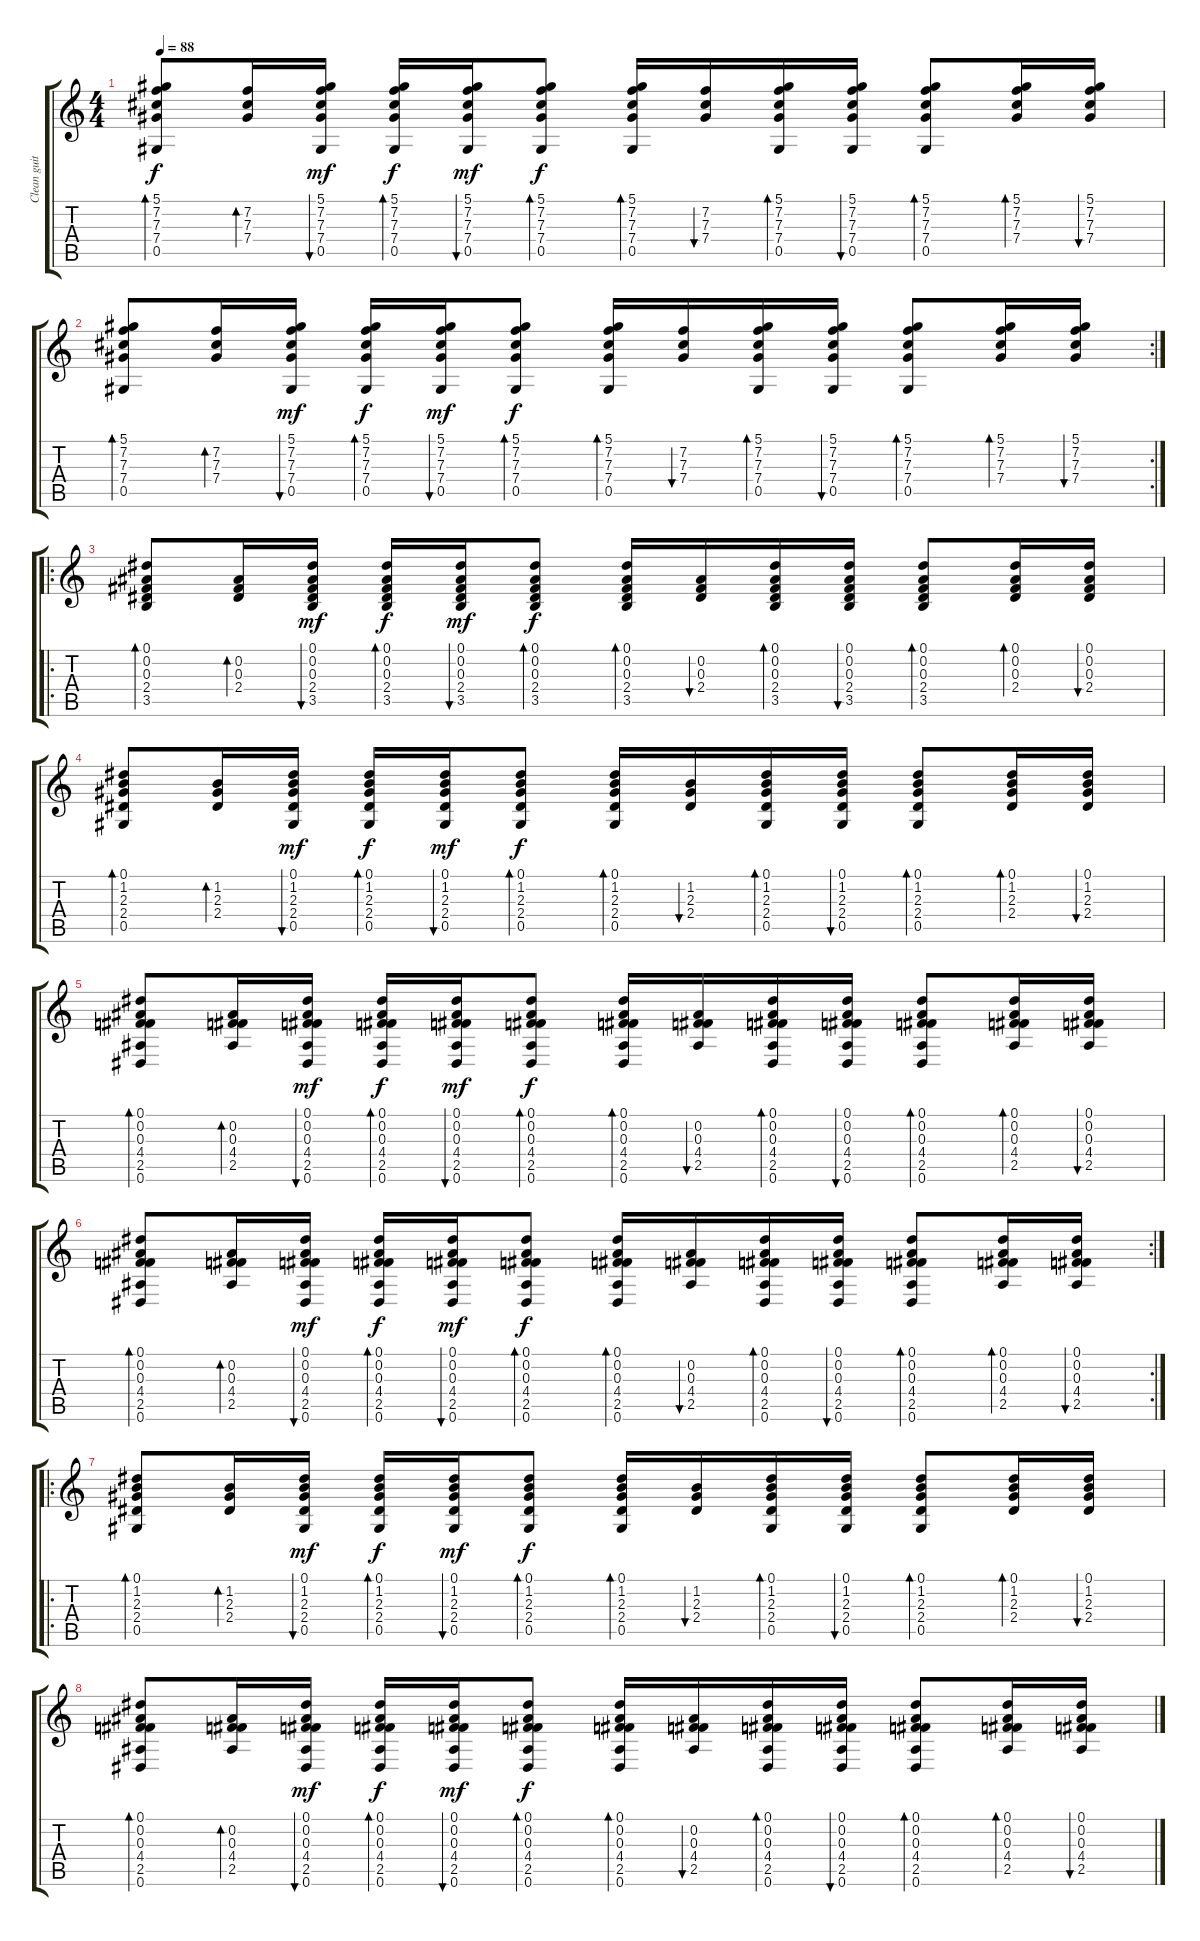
\track ("Clean guitar 1" "Clean guit") {instrument acousticguitarsteel}
\staff {score tabs}
\tuning (Eb4 Bb3 Gb3 Db3 Ab2 Eb2) {hide}
\ts (4 4)
\tempo 88
\clef g2
\ks c
(5.1 7.2 7.3 7.4 0.5).8{bd 120 dy f} (7.2 7.3 7.4).16{bd 60} (5.1 7.2 7.3 7.4 0.5).16{bu 60 dy mf} (5.1 7.2 7.3 7.4 0.5).16{bd 60 dy f} (5.1 7.2 7.3 7.4 0.5).16{bu 60 dy mf} (5.1 7.2 7.3 7.4 0.5).8{bd 60 dy f} (5.1 7.2 7.3 7.4 0.5).16{bd 60} (7.2 7.3 7.4).16{bu 60} (5.1 7.2 7.3 7.4 0.5).16{bd 60} (5.1 7.2 7.3 7.4 0.5).16{bu 60} (5.1 7.2 7.3 7.4 0.5).8{bd 60} (5.1 7.2 7.3 7.4).16{bd 60} (5.1 7.2 7.3 7.4).16{bu 60} |
\rc 2
(5.1 7.2 7.3 7.4 0.5).8{bd 120} (7.2 7.3 7.4).16{bd 60} (5.1 7.2 7.3 7.4 0.5).16{bu 60 dy mf} (5.1 7.2 7.3 7.4 0.5).16{bd 60 dy f} (5.1 7.2 7.3 7.4 0.5).16{bu 60 dy mf} (5.1 7.2 7.3 7.4 0.5).8{bd 60 dy f} (5.1 7.2 7.3 7.4 0.5).16{bd 60} (7.2 7.3 7.4).16{bu 60} (5.1 7.2 7.3 7.4 0.5).16{bd 60} (5.1 7.2 7.3 7.4 0.5).16{bu 60} (5.1 7.2 7.3 7.4 0.5).8{bd 60} (5.1 7.2 7.3 7.4).16{bd 60} (5.1 7.2 7.3 7.4).16{bu 60} |
\ro
(0.1 0.2 0.3 2.4 3.5).8{bd 120} (0.2 0.3 2.4).16{bd 60} (0.1 0.2 0.3 2.4 3.5).16{bu 60 dy mf} (0.1 0.2 0.3 2.4 3.5).16{bd 60 dy f} (0.1 0.2 0.3 2.4 3.5).16{bu 60 dy mf} (0.1 0.2 0.3 2.4 3.5).8{bd 60 dy f} (0.1 0.2 0.3 2.4 3.5).16{bd 60} (0.2 0.3 2.4).16{bu 60} (0.1 0.2 0.3 2.4 3.5).16{bd 60} (0.1 0.2 0.3 2.4 3.5).16{bu 60} (0.1 0.2 0.3 2.4 3.5).8{bd 60} (0.1 0.2 0.3 2.4).16{bd 60} (0.1 0.2 0.3 2.4).16{bu 60} |
(0.1 1.2 2.3 2.4 0.5).8{bd 120} (1.2 2.3 2.4).16{bd 60} (0.1 1.2 2.3 2.4 0.5).16{bu 60 dy mf} (0.1 1.2 2.3 2.4 0.5).16{bd 60 dy f} (0.1 1.2 2.3 2.4 0.5).16{bu 60 dy mf} (0.1 1.2 2.3 2.4 0.5).8{bd 60 dy f} (0.1 1.2 2.3 2.4 0.5).16{bd 60} (1.2 2.3 2.4).16{bu 60} (0.1 1.2 2.3 2.4 0.5).16{bd 60} (0.1 1.2 2.3 2.4 0.5).16{bu 60} (0.1 1.2 2.3 2.4 0.5).8{bd 60} (0.1 1.2 2.3 2.4).16{bd 60} (0.1 1.2 2.3 2.4).16{bu 60} |
(0.1 0.2 0.3 4.4 2.5 0.6).8{bd 120} (0.2 0.3 4.4 2.5).16{bd 60} (0.1 0.2 0.3 4.4 2.5 0.6).16{bu 60 dy mf} (0.1 0.2 0.3 4.4 2.5 0.6).16{bd 60 dy f} (0.1 0.2 0.3 4.4 2.5 0.6).16{bu 60 dy mf} (0.1 0.2 0.3 4.4 2.5 0.6).8{bd 60 dy f} (0.1 0.2 0.3 4.4 2.5 0.6).16{bd 60} (0.2 0.3 4.4 2.5).16{bu 60} (0.1 0.2 0.3 4.4 2.5 0.6).16{bd 60} (0.1 0.2 0.3 4.4 2.5 0.6).16{bu 60} (0.1 0.2 0.3 4.4 2.5 0.6).8{bd 60} (0.1 0.2 0.3 4.4 2.5).16{bd 60} (0.1 0.2 0.3 4.4 2.5).16{bu 60} |
\rc 2
(0.1 0.2 0.3 4.4 2.5 0.6).8{bd 120} (0.2 0.3 4.4 2.5).16{bd 60} (0.1 0.2 0.3 4.4 2.5 0.6).16{bu 60 dy mf} (0.1 0.2 0.3 4.4 2.5 0.6).16{bd 60 dy f} (0.1 0.2 0.3 4.4 2.5 0.6).16{bu 60 dy mf} (0.1 0.2 0.3 4.4 2.5 0.6).8{bd 60 dy f} (0.1 0.2 0.3 4.4 2.5 0.6).16{bd 60} (0.2 0.3 4.4 2.5).16{bu 60} (0.1 0.2 0.3 4.4 2.5 0.6).16{bd 60} (0.1 0.2 0.3 4.4 2.5 0.6).16{bu 60} (0.1 0.2 0.3 4.4 2.5 0.6).8{bd 60} (0.1 0.2 0.3 4.4 2.5).16{bd 60} (0.1 0.2 0.3 4.4 2.5).16{bu 60} |
\ro
(0.1 1.2 2.3 2.4 0.5).8{bd 120} (1.2 2.3 2.4).16{bd 60} (0.1 1.2 2.3 2.4 0.5).16{bu 60 dy mf} (0.1 1.2 2.3 2.4 0.5).16{bd 60 dy f} (0.1 1.2 2.3 2.4 0.5).16{bu 60 dy mf} (0.1 1.2 2.3 2.4 0.5).8{bd 60 dy f} (0.1 1.2 2.3 2.4 0.5).16{bd 60} (1.2 2.3 2.4).16{bu 60} (0.1 1.2 2.3 2.4 0.5).16{bd 60} (0.1 1.2 2.3 2.4 0.5).16{bu 60} (0.1 1.2 2.3 2.4 0.5).8{bd 60} (0.1 1.2 2.3 2.4).16{bd 60} (0.1 1.2 2.3 2.4).16{bu 60} |
(0.1 0.2 0.3 4.4 2.5 0.6).8{bd 120} (0.2 0.3 4.4 2.5).16{bd 60} (0.1 0.2 0.3 4.4 2.5 0.6).16{bu 60 dy mf} (0.1 0.2 0.3 4.4 2.5 0.6).16{bd 60 dy f} (0.1 0.2 0.3 4.4 2.5 0.6).16{bu 60 dy mf} (0.1 0.2 0.3 4.4 2.5 0.6).8{bd 60 dy f} (0.1 0.2 0.3 4.4 2.5 0.6).16{bd 60} (0.2 0.3 4.4 2.5).16{bu 60} (0.1 0.2 0.3 4.4 2.5 0.6).16{bd 60} (0.1 0.2 0.3 4.4 2.5 0.6).16{bu 60} (0.1 0.2 0.3 4.4 2.5 0.6).8{bd 60} (0.1 0.2 0.3 4.4 2.5).16{bd 60} (0.1 0.2 0.3 4.4 2.5).16{bu 60}
